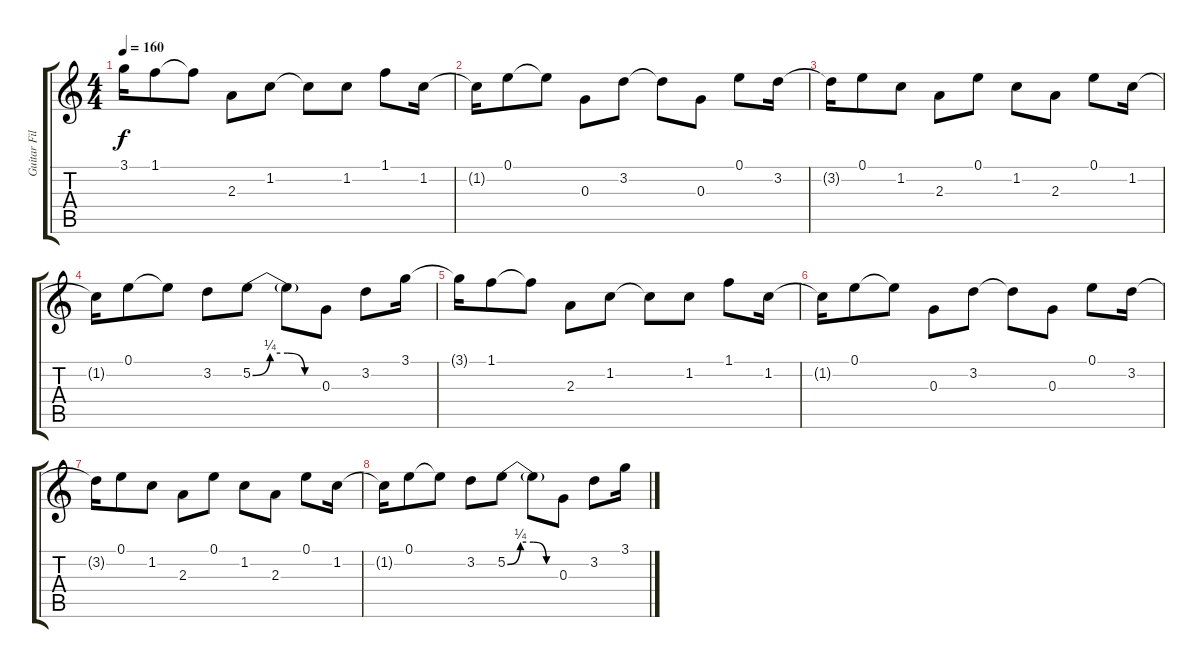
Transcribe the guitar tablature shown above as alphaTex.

\track ("Guitar Fills" "Guitar Fil") {instrument overdrivenguitar}
\staff {score tabs}
\tuning (E4 B3 G3 D3 A2 E2) {hide}
\ts (4 4)
\tempo 160
\clef g2
\ks c
3.1{t}.16{dy f} 1.1.8 1.1{t}.8 2.3.8 1.2.8 1.2{t}.8 1.2.8 1.1.8 1.2.16 |
1.2{t}.16 0.1.8 0.1{t}.8 0.3.8 3.2.8 3.2{t}.8 0.3.8 0.1.8 3.2.16 |
3.2{t}.16 0.1.8 1.2.8 2.3.8 0.1.8 1.2.8 2.3.8 0.1.8 1.2.16 |
1.2{t}.16 0.1.8 0.1{t}.8 3.2.8 5.2{be (custom 0 0 15 1 30 1 45 0 60 0)}.8 5.2{t}.8 0.3.8 3.2.8 3.1.16 |
3.1{t}.16 1.1.8 1.1{t}.8 2.3.8 1.2.8 1.2{t}.8 1.2.8 1.1.8 1.2.16 |
1.2{t}.16 0.1.8 0.1{t}.8 0.3.8 3.2.8 3.2{t}.8 0.3.8 0.1.8 3.2.16 |
3.2{t}.16 0.1.8 1.2.8 2.3.8 0.1.8 1.2.8 2.3.8 0.1.8 1.2.16 |
1.2{t}.16 0.1.8 0.1{t}.8 3.2.8 5.2{be (custom 0 0 15 1 30 1 45 0 60 0)}.8 5.2{t}.8 0.3.8 3.2.8 3.1.16
